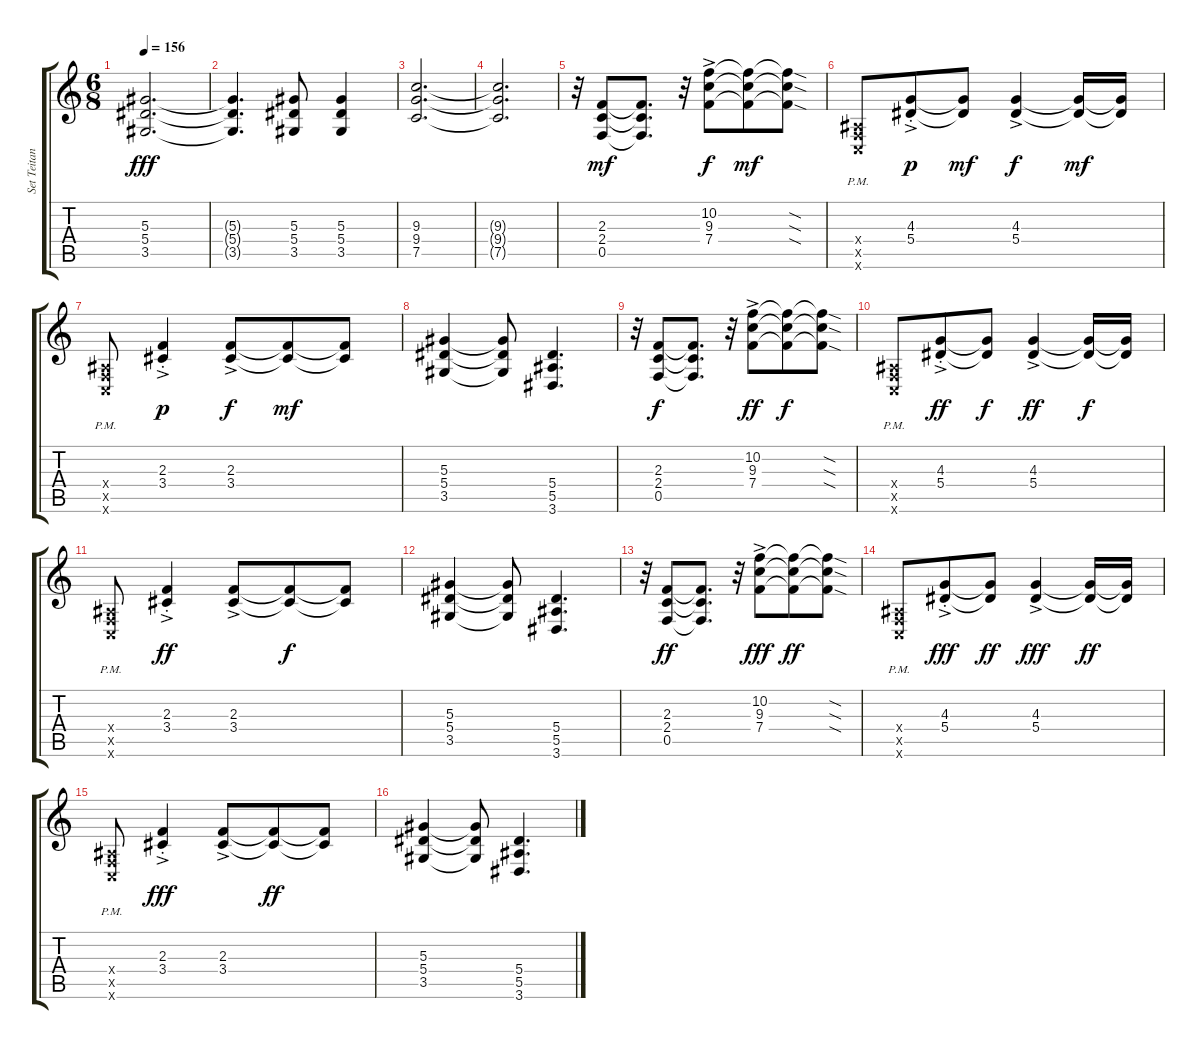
\track ("Set Teitan (Rhythm 2)" "Set Teitan") {instrument distortionguitar}
\staff {score tabs}
\tuning (C4 G3 Eb3 Bb2 F2 C2) {hide}
\ts (6 8)
\tempo 156
\clef g2
\ks c
(5.3 5.4 3.5).2{d dy fff} |
(5.3{t} 5.4{t} 3.5{t}).4{d} (5.3 5.4 3.5).8 (5.3 5.4 3.5).4 |
(9.3 9.4 7.5).2{d} |
(9.3{t} 9.4{t} 7.5{t}).2{d} |
r.32 (2.3 2.4 0.5).8{dy mf} (2.3{t} 2.4{t} 0.5{t}).8{d} r.32 (10.2{ac} 9.3{ac} 7.4{ac}).8{dy f} (10.2{t} 9.3{t} 7.4{t}).8{dy mf} (10.2{sod t} 9.3{sod t} 7.4{sod t}).8 |
(0.4{pm x} 0.5{pm x} 0.6{pm x}).8 (4.3{st} 5.4{ac st}).8{dy p} (4.3{t} 5.4{t}).8{dy mf} (4.3{ac} 5.4{ac}).4{dy f} (4.3{t} 5.4{t}).16{dy mf} (4.3{t} 5.4{t}).16 |
(0.4{pm x} 0.5{pm x} 0.6{pm x}).8 (2.3{st} 3.4{ac st}).4{dy p} (2.3{ac} 3.4{ac}).8{dy f} (2.3{t} 3.4{t}).8{dy mf} (2.3{t} 3.4{t}).8 |
(5.3 5.4 3.5).4 (5.3{t} 5.4{t} 3.5{t}).8 (5.4 5.5 3.6).4{d} |
r.32 (2.3 2.4 0.5).8{dy f} (2.3{t} 2.4{t} 0.5{t}).8{d} r.32 (10.2{ac} 9.3{ac} 7.4{ac}).8{dy ff} (10.2{t} 9.3{t} 7.4{t}).8{dy f} (10.2{sod t} 9.3{sod t} 7.4{sod t}).8 |
(0.4{pm x} 0.5{pm x} 0.6{pm x}).8 (4.3{st} 5.4{ac st}).8{dy ff} (4.3{t} 5.4{t}).8{dy f} (4.3{ac} 5.4{ac}).4{dy ff} (4.3{t} 5.4{t}).16{dy f} (4.3{t} 5.4{t}).16 |
(0.4{pm x} 0.5{pm x} 0.6{pm x}).8 (2.3{st} 3.4{ac st}).4{dy ff} (2.3{ac} 3.4{ac}).8 (2.3{t} 3.4{t}).8{dy f} (2.3{t} 3.4{t}).8 |
(5.3 5.4 3.5).4 (5.3{t} 5.4{t} 3.5{t}).8 (5.4 5.5 3.6).4{d} |
r.32 (2.3 2.4 0.5).8{dy ff} (2.3{t} 2.4{t} 0.5{t}).8{d} r.32 (10.2{ac} 9.3{ac} 7.4{ac}).8{dy fff} (10.2{t} 9.3{t} 7.4{t}).8{dy ff} (10.2{sod t} 9.3{sod t} 7.4{sod t}).8 |
(0.4{pm x} 0.5{pm x} 0.6{pm x}).8 (4.3{st} 5.4{ac st}).8{dy fff} (4.3{t} 5.4{t}).8{dy ff} (4.3{ac} 5.4{ac}).4{dy fff} (4.3{t} 5.4{t}).16{dy ff} (4.3{t} 5.4{t}).16 |
(0.4{pm x} 0.5{pm x} 0.6{pm x}).8 (2.3{st} 3.4{ac st}).4{dy fff} (2.3{ac} 3.4{ac}).8 (2.3{t} 3.4{t}).8{dy ff} (2.3{t} 3.4{t}).8 |
(5.3 5.4 3.5).4 (5.3{t} 5.4{t} 3.5{t}).8 (5.4 5.5 3.6).4{d}
